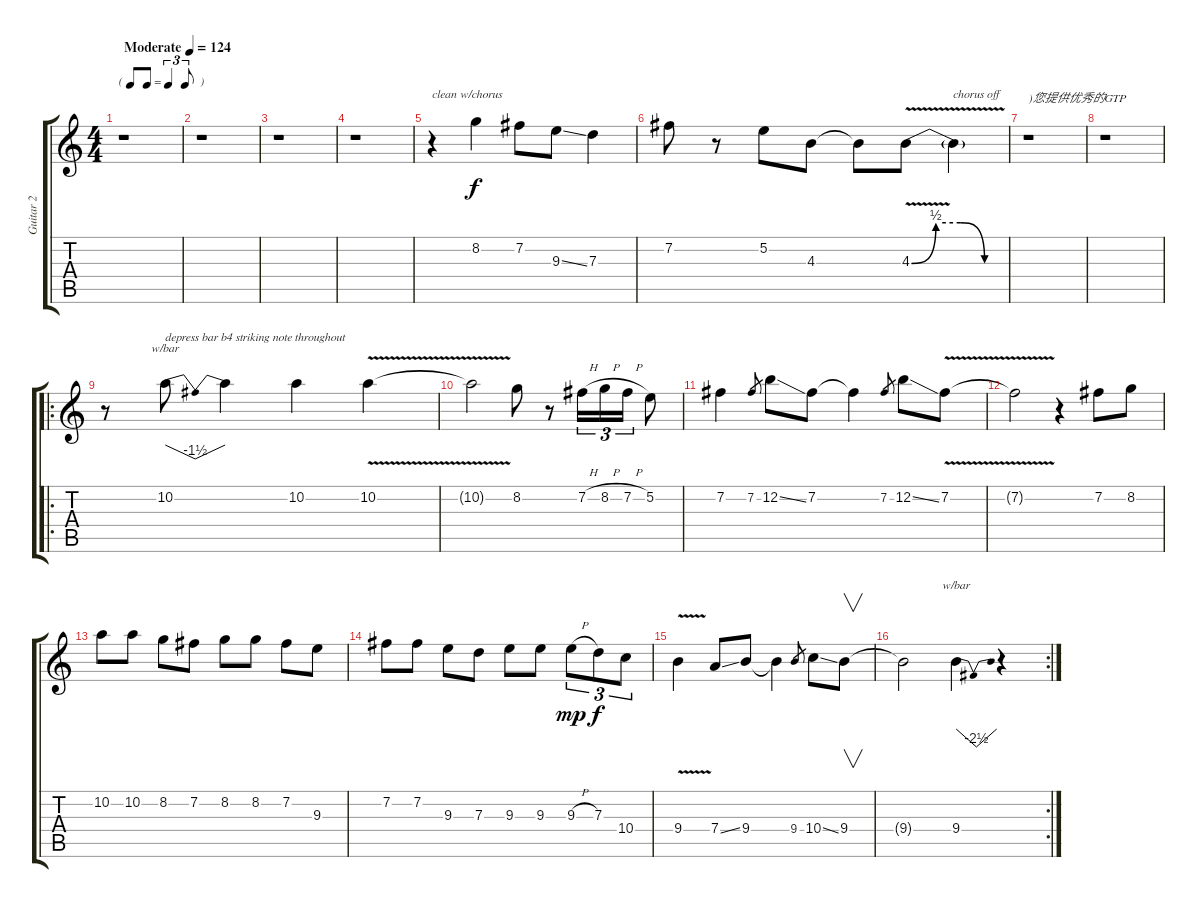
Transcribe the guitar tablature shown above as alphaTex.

\track ("Guitar 2" "Guitar 2") {instrument distortionguitar}
\staff {score tabs}
\tuning (E4 B3 G3 D3 A2 E2) {hide}
\ts (4 4)
\tf triplet8th
\tempo (124 "Moderate")
\clef g2
\ks c
r.1{dy f instrument distortionguitar} |
r.1 |
r.1 |
r.1 |
r.4{txt "clean w/chorus" instrument electricguitarclean} 8.2.4 7.2.8 9.3{ss}.8 7.3.4 |
7.2.8 r.8 5.2.8 4.3.8 4.3{t}.8 4.3{be (custom 0 0 15 2 30 2 45 0 60 0) v}.8 4.3{t}.4{txt "chorus off"} |
r.1{txt ")您提供优秀的GTP"} |
r.1 |
\ro
r.8{instrument distortionguitar} 10.2.8{tbe (dip default 0 0 30 -6 60 0) txt "depress bar b4 striking note throughout"} 10.2{t}.4 10.2.4 10.2{v}.4 |
10.2{t}.2 8.2.8 r.8 7.2{h}.16{tu (3 2)} 8.2{h}.16{tu (3 2)} 7.2{h}.16{tu (3 2)} 5.2.8 |
7.2.4 7.2.8{gr} 12.2{ss}.8 7.2.8 7.2{t}.4 7.2.8{gr} 12.2{ss}.8 7.2{v}.8 |
7.2{t}.2 r.4 7.2.8 8.2.8 |
10.2.8 10.2.8 8.2.8 7.2.8 8.2.8 8.2.8 7.2.8 9.3.8 |
7.2.8 7.2.8 9.3.8 7.3.8 9.3.8 9.3.8 9.3{h}.8{tu (3 2) dy mp} 7.3.8{tu (3 2) dy f} 10.4.8{tu (3 2)} |
9.4{v}.4 7.4{ss}.8 9.4.8 9.4{t}.4 9.4.8{gr} 10.4{ss}.8 9.4.8{v} |
\rc 2
9.4{t}.2 9.4.4{tbe (dip default 0 0 30 -10 60 0)} r.4
